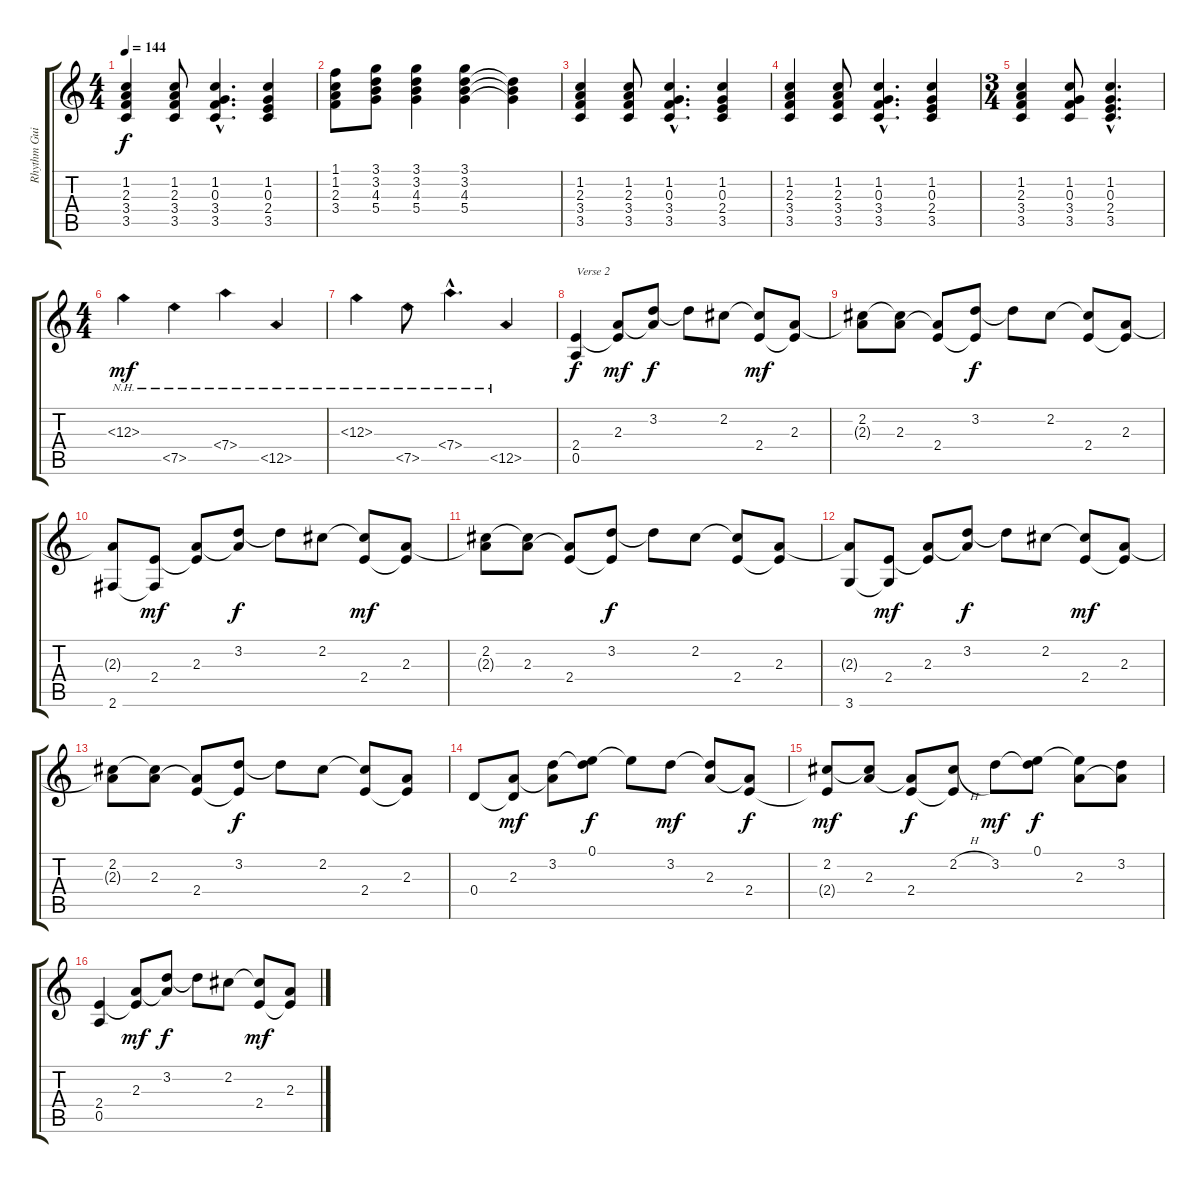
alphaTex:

\track ("Rhythm Guitar 2" "Rhythm Gui") {instrument overdrivenguitar}
\staff {score tabs}
\tuning (E4 B3 G3 D3 A2 E2) {hide}
\ts (4 4)
\tempo 144
\clef g2
\ks c
(1.2 2.3 3.4 3.5).4{dy f} (1.2 2.3 3.4 3.5).8 (1.2{hac} 0.3{hac} 3.4{hac} 3.5{hac}).4{d} (1.2 0.3 2.4 3.5).4 |
(1.1 1.2 2.3 3.4).8 (3.1 3.2 4.3 5.4).8 (3.1 3.2 4.3 5.4).4 (3.1 3.2 4.3 5.4).4 (3.2{t} 4.3{t} 5.4{t}).4 |
(1.2 2.3 3.4 3.5).4 (1.2 2.3 3.4 3.5).8 (1.2{hac} 0.3{hac} 3.4{hac} 3.5{hac}).4{d} (1.2 0.3 2.4 3.5).4 |
(1.2 2.3 3.4 3.5).4 (1.2 2.3 3.4 3.5).8 (1.2{hac} 0.3{hac} 3.4{hac} 3.5{hac}).4{d} (1.2 0.3 2.4 3.5).4 |
\ts (3 4)
(1.2 2.3 3.4 3.5).4 (1.2 0.3 3.4 3.5).8 (1.2{hac} 0.3{hac} 2.4{hac} 3.5{hac}).4{d} |
\ts (4 4)
12.3{nh}.4{dy mf} 7.5{nh}.4 7.4{nh}.4 12.5{nh}.4 |
12.3{nh}.4 7.5{nh}.8 7.4{nh hac}.4{d} 12.5{nh}.4 |
(2.4 0.5).4{txt "Verse 2" dy f} (2.3 2.4{t}).8{dy mf} (3.2 2.3{t}).8{dy f} 3.2{t}.8 2.2.8 (2.2{t} 2.4).8{dy mf} (2.3 2.4{t}).8 |
(2.2 2.3{t}).8 (2.2{t} 2.3).8 (2.3{t} 2.4).8 (3.2 2.4{t}).8{dy f} 3.2{t}.8 2.2.8 (2.2{t} 2.4).8 (2.3 2.4{t}).8 |
(2.3{t} 2.6).8 (2.4 2.6{t}).8{dy mf} (2.3 2.4{t}).8 (3.2 2.3{t}).8{dy f} 3.2{t}.8 2.2.8 (2.2{t} 2.4).8{dy mf} (2.3 2.4{t}).8 |
(2.2 2.3{t}).8 (2.2{t} 2.3).8 (2.3{t} 2.4).8 (3.2 2.4{t}).8{dy f} 3.2{t}.8 2.2.8 (2.2{t} 2.4).8 (2.3 2.4{t}).8 |
(2.3{t} 3.6).8 (2.4 3.6{t}).8{dy mf} (2.3 2.4{t}).8 (3.2 2.3{t}).8{dy f} 3.2{t}.8 2.2.8 (2.2{t} 2.4).8{dy mf} (2.3 2.4{t}).8 |
(2.2 2.3{t}).8 (2.2{t} 2.3).8 (2.3{t} 2.4).8 (3.2 2.4{t}).8{dy f} 3.2{t}.8 2.2.8 (2.2{t} 2.4).8 (2.3 2.4{t}).8 |
0.4.8 (2.3 0.4{t}).8{dy mf} (3.2 2.3{t}).8 (0.1 3.2{t}).8{dy f} 0.1{t}.8 3.2.8{dy mf} (3.2{t} 2.3).8 (2.3{t} 2.4).8{dy f} |
(2.2 2.4{t}).8{dy mf} (2.2{t} 2.3).8 (2.3{t} 2.4).8{dy f} (2.2{h} 2.4{t}).8 3.2.8{dy mf} (0.1 3.2{t}).8{dy f} (0.1{t} 2.3).8 (3.2 2.3{t}).8 |
(2.4 0.5).4 (2.3 2.4{t}).8{dy mf} (3.2 2.3{t}).8{dy f} 3.2{t}.8 2.2.8 (2.2{t} 2.4).8{dy mf} (2.3 2.4{t}).8
